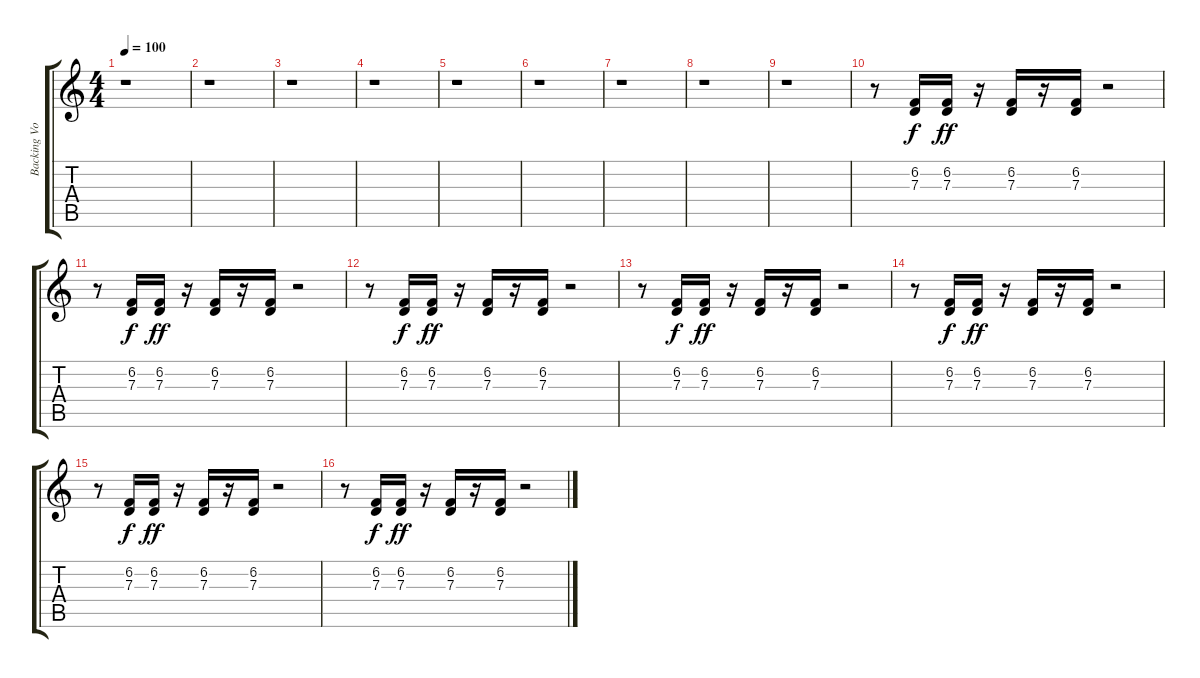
\track ("Backing Vocals" "Backing Vo") {instrument brasssection}
\staff {score tabs}
\tuning (E4 B3 G3 D3 A2 E2) {hide}
\ts (4 4)
\tempo 100
\clef g2
\ks c
r.1{dy f} |
r.1 |
r.1 |
r.1 |
r.1 |
r.1 |
r.1 |
r.1 |
r.1 |
r.8 (6.2 7.3).16 (6.2 7.3).16{dy ff} r.16 (6.2 7.3).16 r.16 (6.2 7.3).16 r.2 |
r.8 (6.2 7.3).16{dy f} (6.2 7.3).16{dy ff} r.16 (6.2 7.3).16 r.16 (6.2 7.3).16 r.2 |
r.8 (6.2 7.3).16{dy f} (6.2 7.3).16{dy ff} r.16 (6.2 7.3).16 r.16 (6.2 7.3).16 r.2 |
r.8 (6.2 7.3).16{dy f} (6.2 7.3).16{dy ff} r.16 (6.2 7.3).16 r.16 (6.2 7.3).16 r.2 |
r.8 (6.2 7.3).16{dy f} (6.2 7.3).16{dy ff} r.16 (6.2 7.3).16 r.16 (6.2 7.3).16 r.2 |
r.8 (6.2 7.3).16{dy f} (6.2 7.3).16{dy ff} r.16 (6.2 7.3).16 r.16 (6.2 7.3).16 r.2 |
r.8 (6.2 7.3).16{dy f} (6.2 7.3).16{dy ff} r.16 (6.2 7.3).16 r.16 (6.2 7.3).16 r.2
